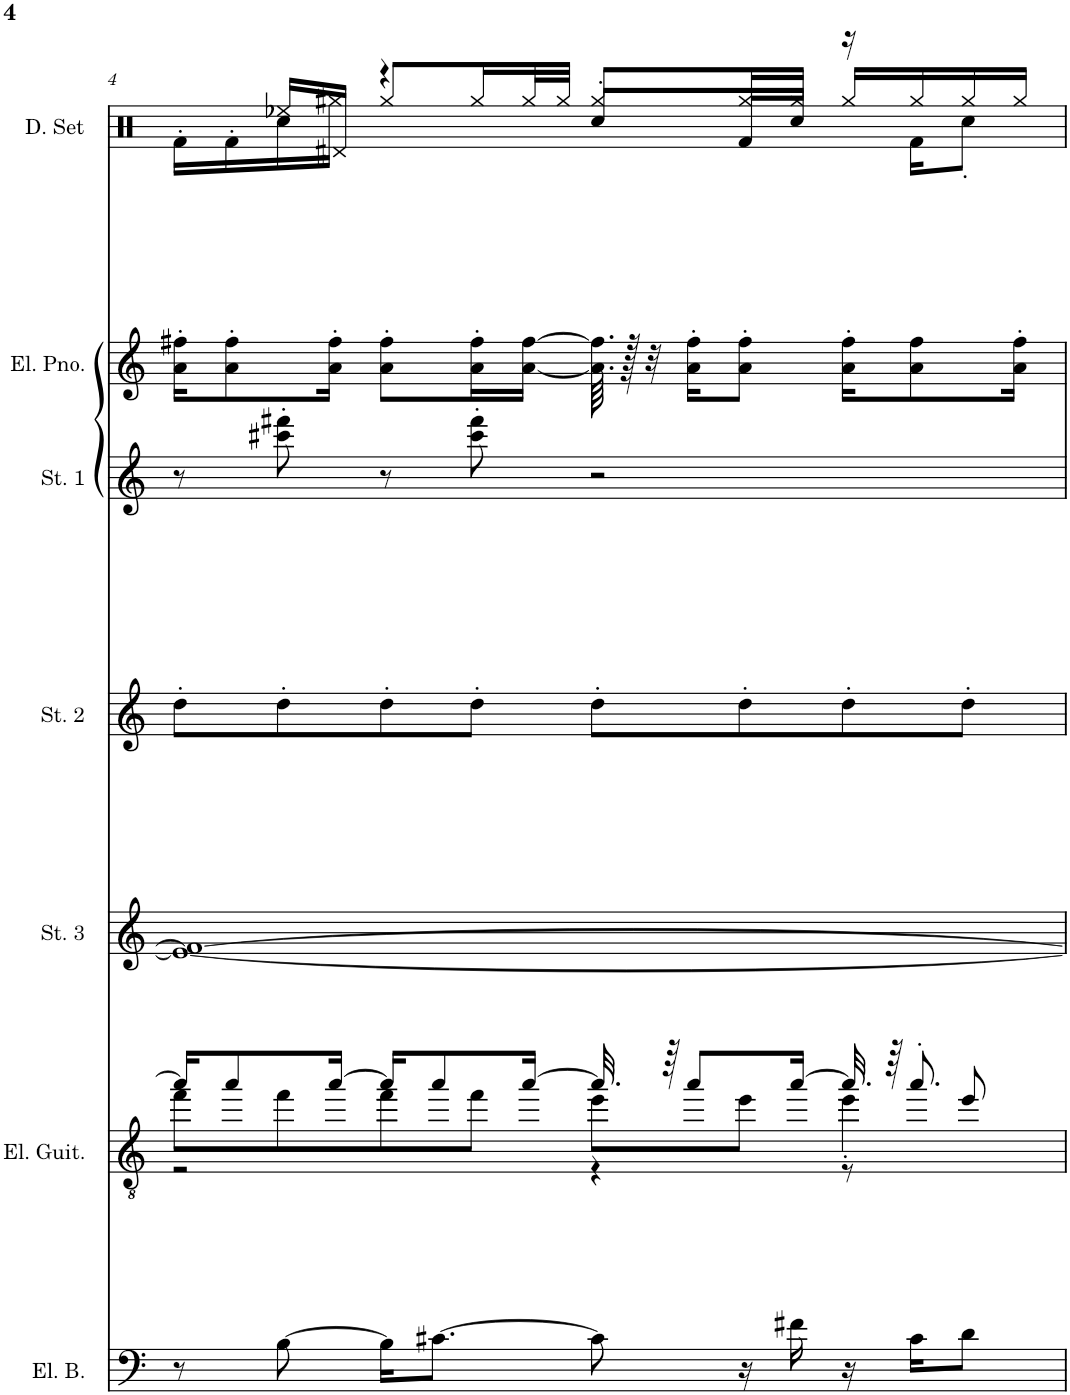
**kern	**kern	**kern	**kern	**kern	**kern	**kern
*part7	*part6	*part5	*part4	*part3	*part2	*part1
*staff7	*staff6	*staff5	*staff4	*staff3	*staff2	*staff1
*I"5-str. Electric Bass	*I"Electric Guitar	*I"Strings 3	*I"Strings 2	*I"Strings 1	*I"Electric Piano	*I"Drumset
*I'El. B.	*I'El. Guit.	*I'St. 3	*I'St. 2	*I'St. 1	*I'El. Pno.	*I'D. Set
!!LO:PB:g=z
*clefF4	*clefGv2	*clefG2	*clefG2	*clefG2	*clefG2	*clefX
*Trd7c12	*	*	*	*	*	*
*k[]	*k[]	*k[]	*k[]	*k[]	*k[]	*k[]
*M4/4	*M4/4	*M4/4	*M4/4	*M4/4	*M4/4	*M4/4
=4	=4	=4	=4	=4	=4	=4
*	*^	*	*	*	*	*^
*	*	*^	*	*	*	*	*	*
8r	16aa/KL]	8ff\L	2r	1e_ 1f#_	8dd'\L	8r	16a\' 16ff#X\'KL	16Rf'\LL	8ryy
.	8aa/	.	.	.	.	.	8a\' 8ff#\'	16Rf'\	.
[8B\	.	8ff\	.	.	8dd'\	8ccc#X\' 8fff#X\'	.	16Rcc\	16Ree/LL
.	[16aa/Jk	.	.	.	.	.	16a\' 16ff#\'Jk	16Rgg\JJ	16Rd/JJ
16B\KL]	16aa/KL]	8ff\	.	.	8dd'\	8r	8a\' 8ff#\'L	4r	8Rgg/L
[8.c#X\J	8aa/	.	.	.	.	.	.	.	.
.	.	8ff\J	.	.	8dd'\J	8ccc#\' 8fff#\'	16a\' 16ff#\'L	.	16Rgg/L
.	[16aa/Jk	.	.	.	.	.	[16a\ [16ff#\JJ	.	32Rgg/L
.	.	.	.	.	.	.	.	.	32Rgg/JJJ
8c#\]	32.aa/]	8ee\L	4r	.	8dd'\L	2r	64.a\] 64.ff#\]	8Rcc'/L	8Rgg/L
.	.	.	.	.	.	.	128r	.	.
.	.	.	.	.	.	.	32r	.	.
.	64r	.	.	.	.	.	.	.	.
.	8aa/L	.	.	.	.	.	16a\' 16ff#\'KL	.	.
16r	.	8ee\J	.	.	8dd'\	.	8a\' 8ff#\'J	16Rf/L	16Rgg/L
16f#X\	[16aa/Jk	.	.	.	.	.	.	16Rcc/JJ	16Rgg/JJ
16r	32.aa/]	4ee'\	8r	.	8dd'\	.	16a\' 16ff#\'KL	16r	16Rgg/LL
.	64r	.	.	.	.	.	.	.	.
16c#\KL	8.aa'/	.	.	.	.	.	8a\ 8ff#\	16Rf\KL	16Rgg/
8d\J	.	.	8ee/	.	8dd'\J	.	.	8Rcc'\J	16Rgg/
.	.	.	.	.	.	.	16a\' 16ff#\'Jk	.	16Rgg/JJ
*	*v	*v	*v	*	*	*	*	*v	*v
=	=	=	=	=	=	=
*-	*-	*-	*-	*-	*-	*-
